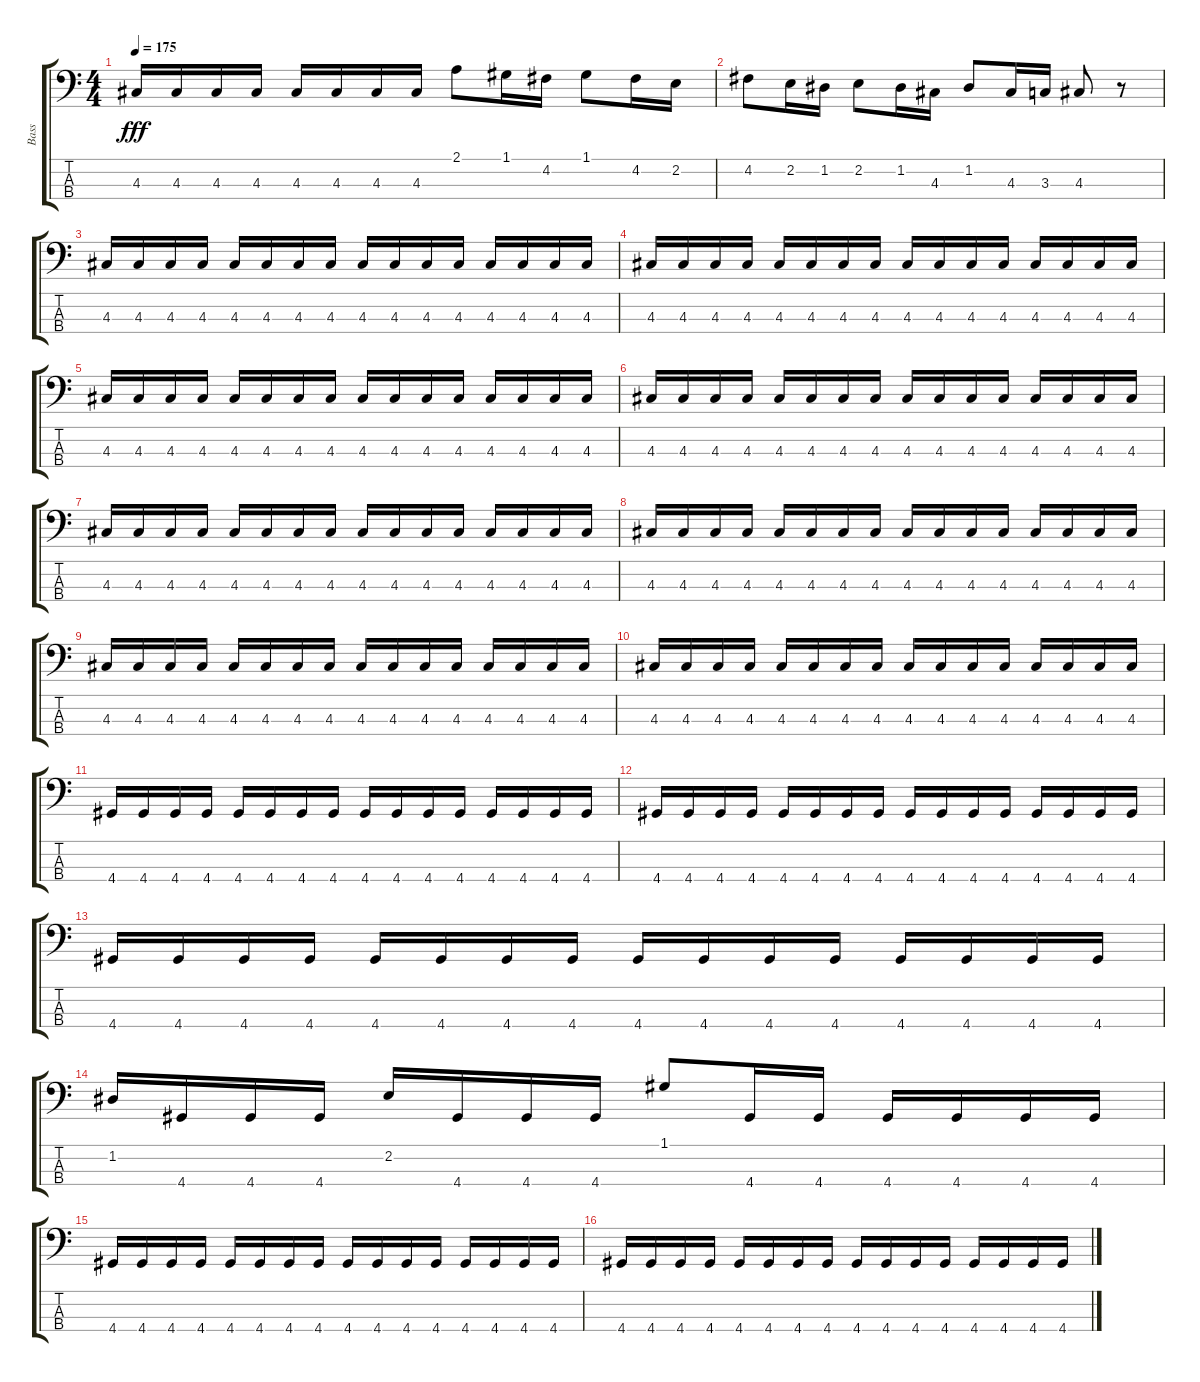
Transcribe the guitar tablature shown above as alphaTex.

\track ("Bass" "Bass") {instrument electricbasspick}
\staff {score tabs}
\tuning (G2 D2 A1 E1) {hide}
\ts (4 4)
\tempo 175
\clef f4
\ks c
4.3.16{dy fff} 4.3.16 4.3.16 4.3.16 4.3.16 4.3.16 4.3.16 4.3.16 2.1.8 1.1.16 4.2.16 1.1.8 4.2.16 2.2.16 |
4.2.8 2.2.16 1.2.16 2.2.8 1.2.16 4.3.16 1.2.8 4.3.16 3.3.16 4.3.8 r.8 |
4.3.16 4.3.16 4.3.16 4.3.16 4.3.16 4.3.16 4.3.16 4.3.16 4.3.16 4.3.16 4.3.16 4.3.16 4.3.16 4.3.16 4.3.16 4.3.16 |
4.3.16 4.3.16 4.3.16 4.3.16 4.3.16 4.3.16 4.3.16 4.3.16 4.3.16 4.3.16 4.3.16 4.3.16 4.3.16 4.3.16 4.3.16 4.3.16 |
4.3.16 4.3.16 4.3.16 4.3.16 4.3.16 4.3.16 4.3.16 4.3.16 4.3.16 4.3.16 4.3.16 4.3.16 4.3.16 4.3.16 4.3.16 4.3.16 |
4.3.16 4.3.16 4.3.16 4.3.16 4.3.16 4.3.16 4.3.16 4.3.16 4.3.16 4.3.16 4.3.16 4.3.16 4.3.16 4.3.16 4.3.16 4.3.16 |
4.3.16 4.3.16 4.3.16 4.3.16 4.3.16 4.3.16 4.3.16 4.3.16 4.3.16 4.3.16 4.3.16 4.3.16 4.3.16 4.3.16 4.3.16 4.3.16 |
4.3.16 4.3.16 4.3.16 4.3.16 4.3.16 4.3.16 4.3.16 4.3.16 4.3.16 4.3.16 4.3.16 4.3.16 4.3.16 4.3.16 4.3.16 4.3.16 |
4.3.16 4.3.16 4.3.16 4.3.16 4.3.16 4.3.16 4.3.16 4.3.16 4.3.16 4.3.16 4.3.16 4.3.16 4.3.16 4.3.16 4.3.16 4.3.16 |
4.3.16 4.3.16 4.3.16 4.3.16 4.3.16 4.3.16 4.3.16 4.3.16 4.3.16 4.3.16 4.3.16 4.3.16 4.3.16 4.3.16 4.3.16 4.3.16 |
4.4.16 4.4.16 4.4.16 4.4.16 4.4.16 4.4.16 4.4.16 4.4.16 4.4.16 4.4.16 4.4.16 4.4.16 4.4.16 4.4.16 4.4.16 4.4.16 |
4.4.16 4.4.16 4.4.16 4.4.16 4.4.16 4.4.16 4.4.16 4.4.16 4.4.16 4.4.16 4.4.16 4.4.16 4.4.16 4.4.16 4.4.16 4.4.16 |
4.4.16 4.4.16 4.4.16 4.4.16 4.4.16 4.4.16 4.4.16 4.4.16 4.4.16 4.4.16 4.4.16 4.4.16 4.4.16 4.4.16 4.4.16 4.4.16 |
1.2.16 4.4.16 4.4.16 4.4.16 2.2.16 4.4.16 4.4.16 4.4.16 1.1.8 4.4.16 4.4.16 4.4.16 4.4.16 4.4.16 4.4.16 |
4.4.16 4.4.16 4.4.16 4.4.16 4.4.16 4.4.16 4.4.16 4.4.16 4.4.16 4.4.16 4.4.16 4.4.16 4.4.16 4.4.16 4.4.16 4.4.16 |
4.4.16 4.4.16 4.4.16 4.4.16 4.4.16 4.4.16 4.4.16 4.4.16 4.4.16 4.4.16 4.4.16 4.4.16 4.4.16 4.4.16 4.4.16 4.4.16
